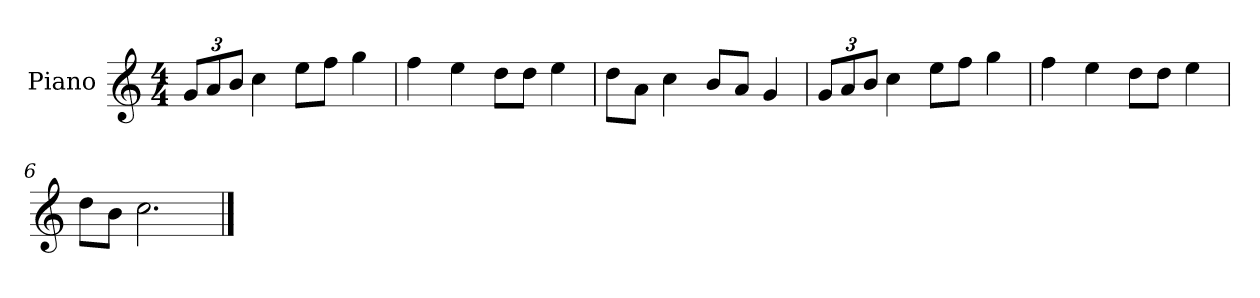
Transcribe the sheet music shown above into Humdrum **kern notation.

**kern
*part1
*staff1
*I"Piano
*I'P-no
*clefG2
*k[]
*M4/4
*MM90
*Xbrackettup
=1
12g/L
12a/
12b/J
4cc\
8ee\L
8ff\J
4gg\
=2
4ff\
4ee\
8dd\L
8dd\J
4ee\
=3
8dd\L
8a\J
4cc\
8b/L
8a/J
4g/
=4
12g/L
12a/
12b/J
4cc\
8ee\L
8ff\J
4gg\
=5
4ff\
4ee\
8dd\L
8dd\J
4ee\
=6
8dd\L
8b\J
2.cc\
==
*-
